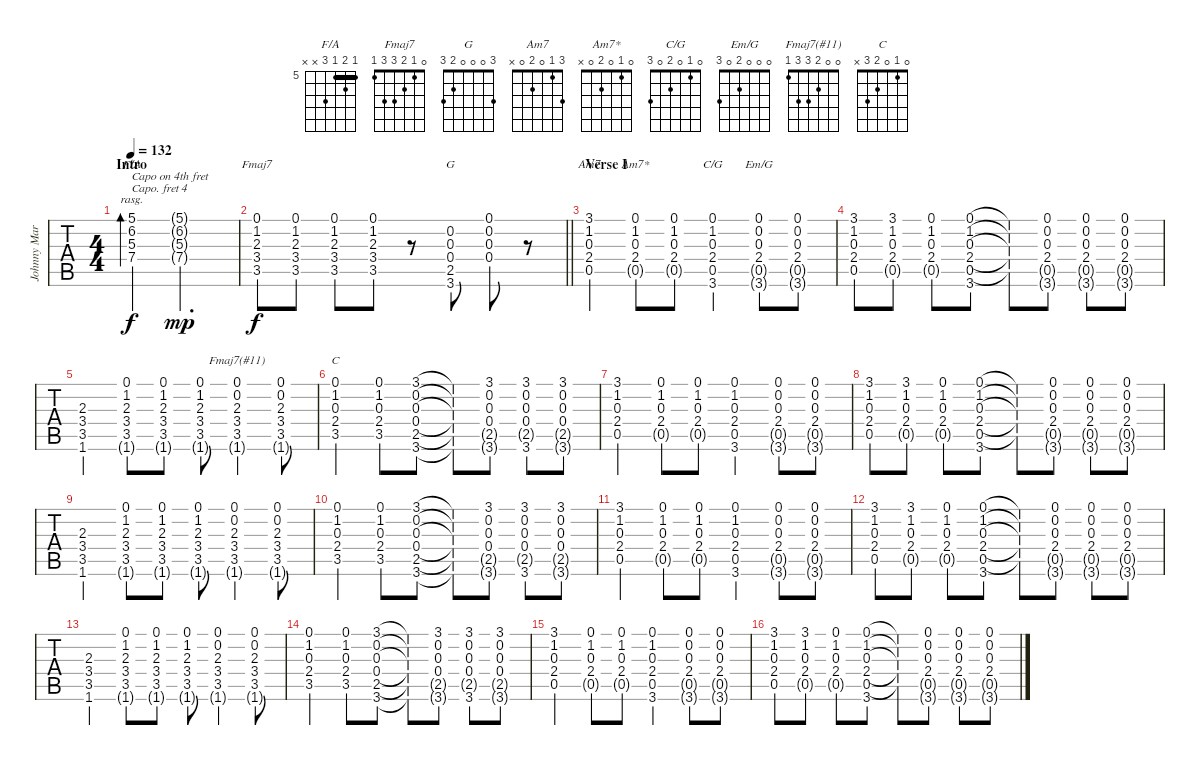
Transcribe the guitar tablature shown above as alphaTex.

\track ("Johnny Marr's rhythm guitar" "Johnny Mar") {instrument electricguitarclean}
\staff {tabs}
\capo 4
\tuning (E4 B3 G3 D3 A2 E2) {hide}
\chord ("F/A" 5 6 5 7 x x) {firstfret 5 barre 5}
\chord ("Fmaj7" 0 1 2 3 3 1)
\chord ("G" 3 0 0 0 2 3)
\chord ("Am7" 3 1 0 2 0 x)
\chord ("Am7*" 0 1 0 2 0 x)
\chord ("C/G" 0 1 0 2 0 3)
\chord ("Em/G" 0 0 0 2 0 3)
\chord ("Fmaj7(#11)" 0 0 2 3 3 1)
\chord ("C" 0 1 0 2 3 x)
\ts (4 4)
\section ("" "Intro")
\tempo 132
\clef g2
\ks e
(5.1 6.2 5.3 7.4).4{bd 240 ch "F/A" rasg ii txt "Capo on 4th fret" dy f instrument electricguitarclean} (5.1{g} 6.2{g} 5.3{g} 7.4{g}).2{d dy mp} |
\barLineRight lightlight
(0.1 1.2 2.3 3.4 3.5).8{ch "Fmaj7" dy f} (0.1 1.2 2.3 3.4 3.5).8 (0.1 1.2 2.3 3.4 3.5).8 (0.1 1.2 2.3 3.4 3.5).8 r.8 (0.2 0.3 0.4 2.5 3.6).8{ch "G"} (0.1 0.2 0.3 0.4).8 r.8 |
\section ("" "Verse I")
(3.1 1.2 0.3 2.4 0.5).4{ch "Am7"} (0.1 1.2 0.3 2.4 0.5{g}).8{ch "Am7*"} (0.1 1.2 0.3 2.4 0.5{g}).8 (0.1 1.2 0.3 2.4 0.5 3.6).4{ch "C/G"} (0.1 0.2 0.3 2.4 0.5{g} 3.6{g}).8{ch "Em/G"} (0.1 0.2 0.3 2.4 0.5{g} 3.6{g}).8 |
(3.1 1.2 0.3 2.4 0.5).8 (3.1 1.2 0.3 2.4 0.5{g}).8 (0.1 1.2 0.3 2.4 0.5{g}).8 (0.1 1.2 0.3 2.4 0.5 3.6).8 (0.1{t} 1.2{t} 0.3{t} 2.4{t} 0.5{t}).8 (0.1 0.2 0.3 2.4 0.5{g} 3.6{g}).8 (0.1 0.2 0.3 2.4 0.5{g} 3.6{g}).8 (0.1 0.2 0.3 2.4 0.5{g} 3.6{g}).8 |
(2.3 3.4 3.5 1.6).4 (0.1 1.2 2.3 3.4 3.5 1.6{g}).8 (0.1 1.2 2.3 3.4 3.5 1.6{g}).8 (0.1 1.2 2.3 3.4 3.5 1.6{g}).8 (0.1 0.2 2.3 3.4 3.5 1.6{g}).4{ch "Fmaj7(#11)"} (0.1 0.2 2.3 3.4 3.5 1.6{g}).8 |
(0.1 1.2 0.3 2.4 3.5).4{ch "C"} (0.1 1.2 0.3 2.4 3.5).8 (3.1 0.2 0.3 0.4 2.5 3.6).8 (3.1{t} 0.2{t} 0.3{t} 0.4{t} 2.5{t} 3.6{t}).8 (3.1 0.2 0.3 0.4 2.5{g} 3.6{g}).8 (3.1 0.2 0.3 0.4 2.5{g} 3.6).8 (3.1 0.2 0.3 0.4 2.5{g} 3.6{g}).8 |
(3.1 1.2 0.3 2.4 0.5).4 (0.1 1.2 0.3 2.4 0.5{g}).8 (0.1 1.2 0.3 2.4 0.5{g}).8 (0.1 1.2 0.3 2.4 0.5 3.6).4 (0.1 0.2 0.3 2.4 0.5{g} 3.6{g}).8 (0.1 0.2 0.3 2.4 0.5{g} 3.6{g}).8 |
(3.1 1.2 0.3 2.4 0.5).8 (3.1 1.2 0.3 2.4 0.5{g}).8 (0.1 1.2 0.3 2.4 0.5{g}).8 (0.1 1.2 0.3 2.4 0.5 3.6).8 (0.1{t} 1.2{t} 0.3{t} 2.4{t} 0.5{t}).8 (0.1 0.2 0.3 2.4 0.5{g} 3.6{g}).8 (0.1 0.2 0.3 2.4 0.5{g} 3.6{g}).8 (0.1 0.2 0.3 2.4 0.5{g} 3.6{g}).8 |
(2.3 3.4 3.5 1.6).4 (0.1 1.2 2.3 3.4 3.5 1.6{g}).8 (0.1 1.2 2.3 3.4 3.5 1.6{g}).8 (0.1 1.2 2.3 3.4 3.5 1.6{g}).8 (0.1 0.2 2.3 3.4 3.5 1.6{g}).4 (0.1 0.2 2.3 3.4 3.5 1.6{g}).8 |
(0.1 1.2 0.3 2.4 3.5).4 (0.1 1.2 0.3 2.4 3.5).8 (3.1 0.2 0.3 0.4 2.5 3.6).8 (3.1{t} 0.2{t} 0.3{t} 0.4{t} 2.5{t} 3.6{t}).8 (3.1 0.2 0.3 0.4 2.5{g} 3.6{g}).8 (3.1 0.2 0.3 0.4 2.5{g} 3.6).8 (3.1 0.2 0.3 0.4 2.5{g} 3.6{g}).8 |
(3.1 1.2 0.3 2.4 0.5).4 (0.1 1.2 0.3 2.4 0.5{g}).8 (0.1 1.2 0.3 2.4 0.5{g}).8 (0.1 1.2 0.3 2.4 0.5 3.6).4 (0.1 0.2 0.3 2.4 0.5{g} 3.6{g}).8 (0.1 0.2 0.3 2.4 0.5{g} 3.6{g}).8 |
(3.1 1.2 0.3 2.4 0.5).8 (3.1 1.2 0.3 2.4 0.5{g}).8 (0.1 1.2 0.3 2.4 0.5{g}).8 (0.1 1.2 0.3 2.4 0.5 3.6).8 (0.1{t} 1.2{t} 0.3{t} 2.4{t} 0.5{t}).8 (0.1 0.2 0.3 2.4 0.5{g} 3.6{g}).8 (0.1 0.2 0.3 2.4 0.5{g} 3.6{g}).8 (0.1 0.2 0.3 2.4 0.5{g} 3.6{g}).8 |
(2.3 3.4 3.5 1.6).4 (0.1 1.2 2.3 3.4 3.5 1.6{g}).8 (0.1 1.2 2.3 3.4 3.5 1.6{g}).8 (0.1 1.2 2.3 3.4 3.5 1.6{g}).8 (0.1 0.2 2.3 3.4 3.5 1.6{g}).4 (0.1 0.2 2.3 3.4 3.5 1.6{g}).8 |
(0.1 1.2 0.3 2.4 3.5).4 (0.1 1.2 0.3 2.4 3.5).8 (3.1 0.2 0.3 0.4 2.5 3.6).8 (3.1{t} 0.2{t} 0.3{t} 0.4{t} 2.5{t} 3.6{t}).8 (3.1 0.2 0.3 0.4 2.5{g} 3.6{g}).8 (3.1 0.2 0.3 0.4 2.5{g} 3.6).8 (3.1 0.2 0.3 0.4 2.5{g} 3.6{g}).8 |
(3.1 1.2 0.3 2.4 0.5).4 (0.1 1.2 0.3 2.4 0.5{g}).8 (0.1 1.2 0.3 2.4 0.5{g}).8 (0.1 1.2 0.3 2.4 0.5 3.6).4 (0.1 0.2 0.3 2.4 0.5{g} 3.6{g}).8 (0.1 0.2 0.3 2.4 0.5{g} 3.6{g}).8 |
(3.1 1.2 0.3 2.4 0.5).8 (3.1 1.2 0.3 2.4 0.5{g}).8 (0.1 1.2 0.3 2.4 0.5{g}).8 (0.1 1.2 0.3 2.4 0.5 3.6).8 (0.1{t} 1.2{t} 0.3{t} 2.4{t} 0.5{t}).8 (0.1 0.2 0.3 2.4 0.5{g} 3.6{g}).8 (0.1 0.2 0.3 2.4 0.5{g} 3.6{g}).8 (0.1 0.2 0.3 2.4 0.5{g} 3.6{g}).8
